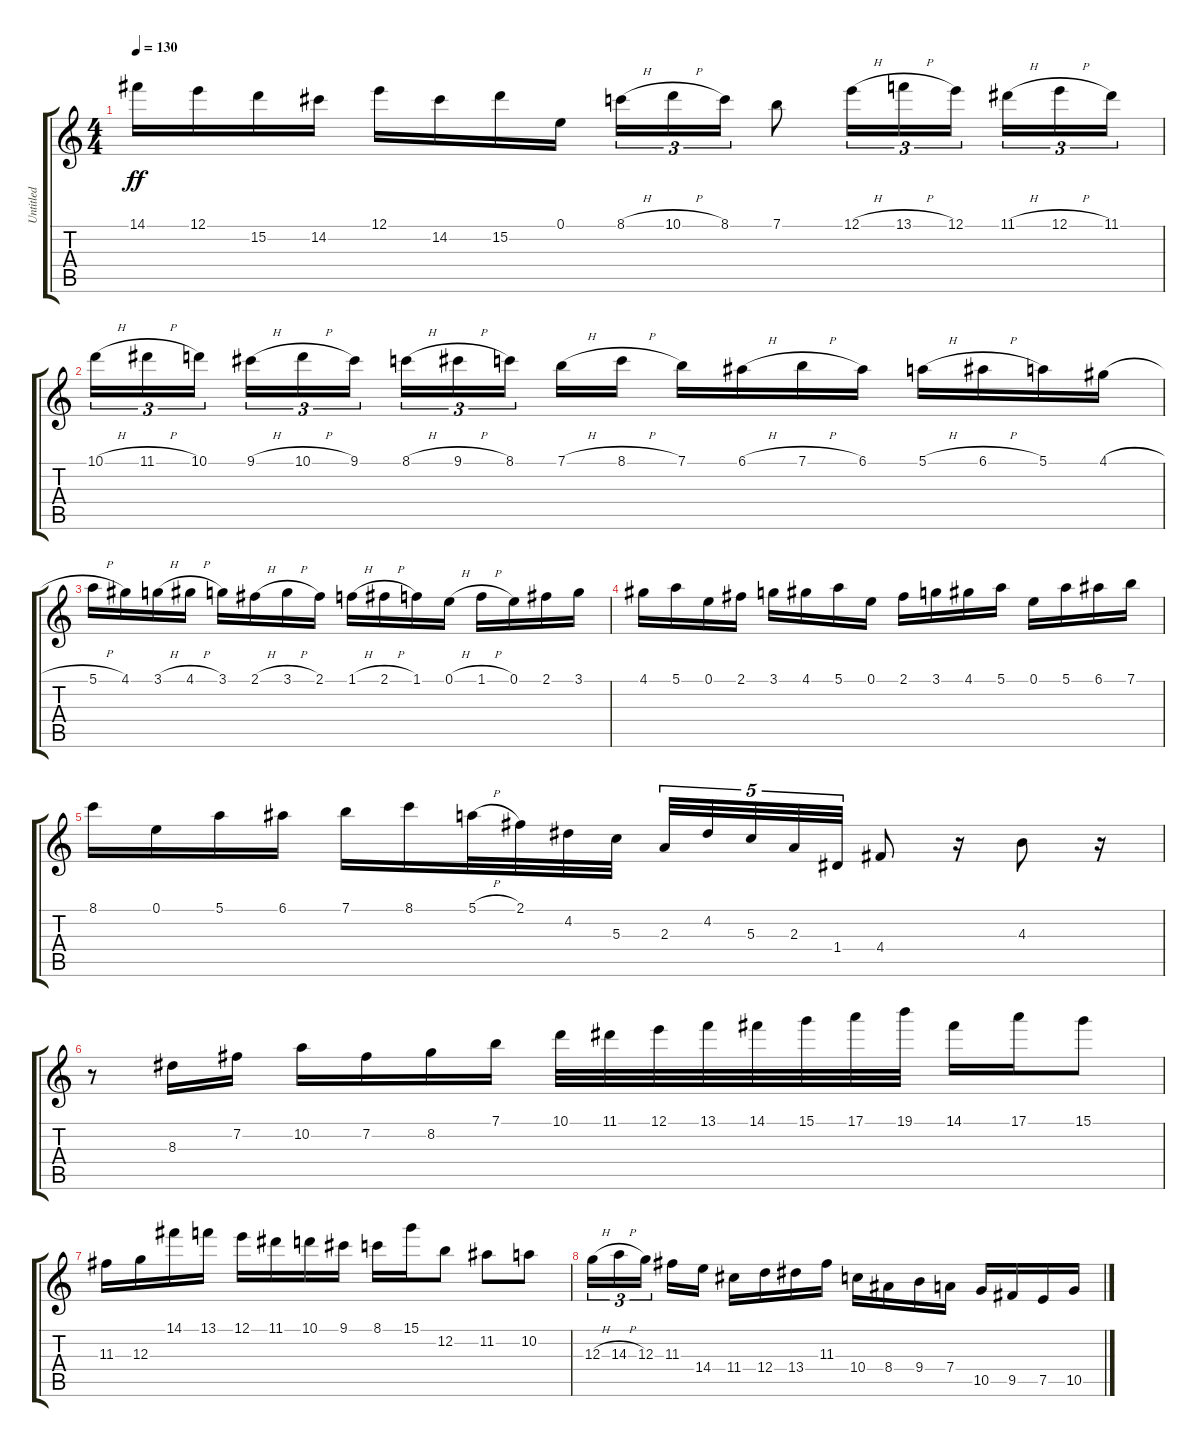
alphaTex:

\track ("Untitled" "Untitled") {instrument acousticguitarnylon}
\staff {score tabs}
\tuning (E4 B3 G3 D3 A2 E2) {hide}
\ts (4 4)
\tempo 130
\clef g2
\ks c
14.1.16{dy ff} 12.1.16 15.2.16 14.2.16 12.1.16 14.2.16 15.2.16 0.1.16 8.1{h}.16{tu (3 2)} 10.1{h}.16{tu (3 2)} 8.1.16{tu (3 2)} 7.1.8 12.1{h}.16{tu (3 2)} 13.1{h}.16{tu (3 2)} 12.1.16{tu (3 2) beam splitsecondary} 11.1{h}.16{tu (3 2)} 12.1{h}.16{tu (3 2)} 11.1.16{tu (3 2)} |
10.1{h}.16{tu (3 2)} 11.1{h}.16{tu (3 2)} 10.1.16{tu (3 2) beam splitsecondary} 9.1{h}.16{tu (3 2)} 10.1{h}.16{tu (3 2)} 9.1.16{tu (3 2)} 8.1{h}.16{tu (3 2)} 9.1{h}.16{tu (3 2)} 8.1.16{tu (3 2) beam splitsecondary} 7.1{h}.16 8.1{h}.16 7.1.16 6.1{h}.16 7.1{h}.16 6.1.16 5.1{h}.16 6.1{h}.16 5.1.16 4.1{h}.16 |
5.1{h}.16 4.1.16 3.1{h}.16 4.1{h}.16 3.1.16 2.1{h}.16 3.1{h}.16 2.1.16 1.1{h}.16 2.1{h}.16 1.1.16 0.1{h}.16 1.1{h}.16 0.1.16 2.1.16 3.1.16 |
4.1.16 5.1.16 0.1.16 2.1.16 3.1.16 4.1.16 5.1.16 0.1.16 2.1.16 3.1.16 4.1.16 5.1.16 0.1.16 5.1.16 6.1.16 7.1.16 |
8.1.16 0.1.16 5.1.16 6.1.16 7.1.16 8.1.16 5.1{h}.32 2.1.32 4.2.32 5.3.32 2.3.32{tu (5 4)} 4.2.32{tu (5 4)} 5.3.32{tu (5 4)} 2.3.32{tu (5 4)} 1.4.32{tu (5 4)} 4.4.8 r.16 4.3.8 r.16 |
r.8 8.3.16 7.2.16 10.2.16 7.2.16 8.2.16 7.1.16 10.1.32 11.1.32 12.1.32 13.1.32 14.1.32 15.1.32 17.1.32 19.1.32 14.1.16 17.1.16 15.1.8 |
11.3.16 12.3.16 14.1.16 13.1.16 12.1.16 11.1.16 10.1.16 9.1.16 8.1.16 15.1.16 12.2.8 11.2.8 10.2.8 |
12.3{h}.16{tu (3 2)} 14.3{h}.16{tu (3 2)} 12.3.16{tu (3 2) beam splitsecondary} 11.3.16 14.4.16 11.4.16 12.4.16 13.4.16 11.3.16 10.4.16 8.4.16 9.4.16 7.4.16 10.5.16 9.5.16 7.5.16 10.5.16
